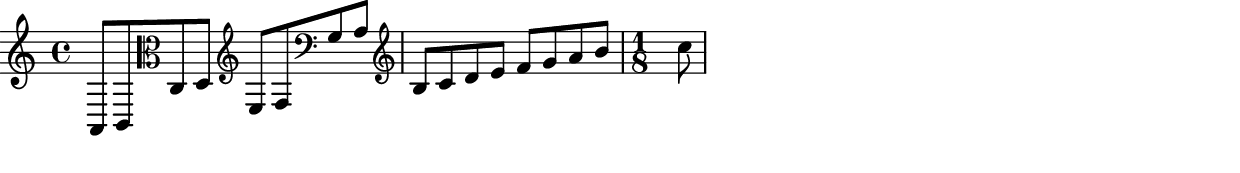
\include "lilypond-book-preamble.ly"
\paper {
  #(define dump-extents #t)

  indent = 0\mm
  line-width = 210\mm - 2.0 * 0.4\in
  ragged-right = ##t
  force-assignment = #""
  line-width = #(- line-width (* mm  3.000000))
}
\header {
  title = ""
  composer = ""
}
\layout {
}

<<
    \new Staff {   \set Staff.instrumentName = "" \set Staff.shortInstrumentName = "" \time 4/4 \clef treble a,8 b,8 \clef alto c8 d8 \clef treble e8 f8 \clef bass g8 a8 \clef treble b8 c'8 d'8 e'8 f'8 g'8 a'8 b'8 \time 1/8 c''8
               }
>>